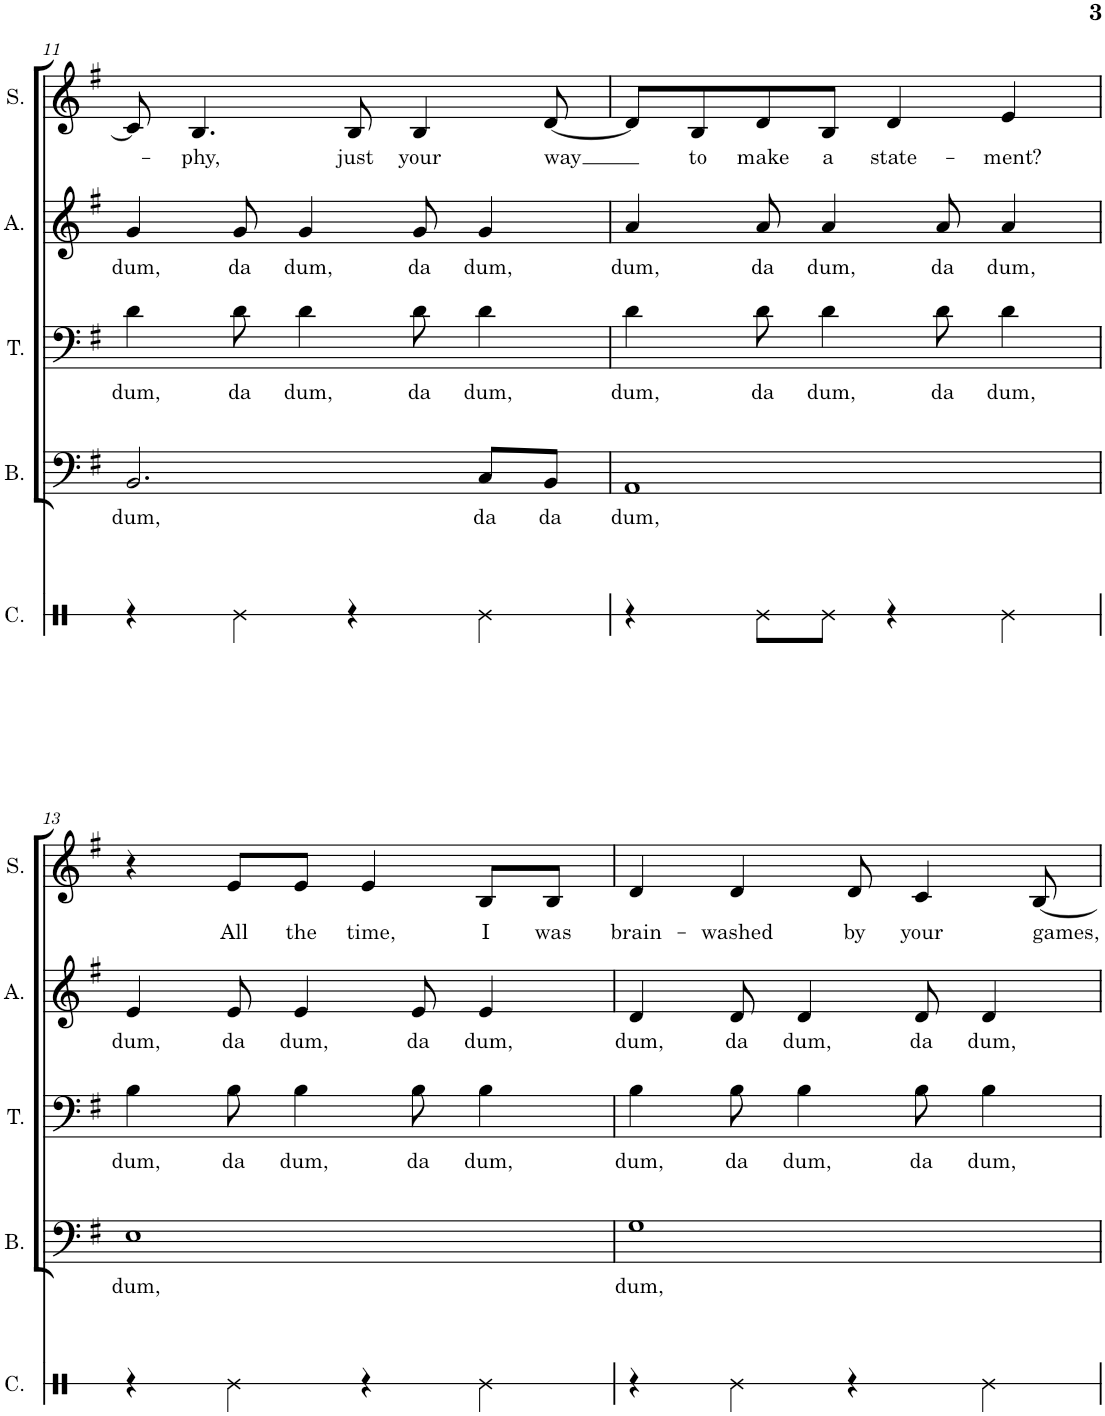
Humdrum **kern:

**kern	**kern	**text	**kern	**text	**kern	**text	**kern	**text
*part5	*part4	*part4	*part3	*part3	*part2	*part2	*part1	*part1
*staff5	*staff4	*staff4	*staff3	*staff3	*staff2	*staff2	*staff1	*staff1
*I"Claps	*I"Bass	*	*I"Tenor	*	*I"Alto	*	*I"Soprano	*
*I'C.	*I'B.	*	*I'T.	*	*I'A.	*	*I'S.	*
!!LO:PB:g=z
*clefX	*clefF4	*	*clefF4	*	*clefG2	*	*clefG2	*
*k[]	*k[f#]	*	*k[f#]	*	*k[f#]	*	*k[f#]	*
*M4/4	*M4/4	*	*M4/4	*	*M4/4	*	*M4/4	*
=11	=11	=11	=11	=11	=11	=11	=11	=11
!	!	!LO:LY:b	!	!LO:LY:b	!	!LO:LY:b	!	!
4r	2.BB/	dum,	4d\	dum,	4g/	dum,	8c/]	.
!	!	!	!	!	!	!	!	!LO:LY:b
.	.	.	.	.	.	.	4.B/	-phy,
!	!	!	!	!LO:LY:b	!	!LO:LY:b	!	!
4Re\	.	.	8d\	da	8g/	da	.	.
!	!	!	!	!LO:LY:b	!	!LO:LY:b	!	!
.	.	.	4d\	dum,	4g/	dum,	.	.
!	!	!	!	!	!	!	!	!LO:LY:b
4r	.	.	.	.	.	.	8B/	just
!	!	!	!	!LO:LY:b	!	!LO:LY:b	!	!LO:LY:b
.	.	.	8d\	da	8g/	da	4B/	your
!	!	!LO:LY:b	!	!LO:LY:b	!	!LO:LY:b	!	!
4Re\	8C/L	da	4d\	dum,	4g/	dum,	.	.
!	!	!LO:LY:b	!	!	!	!	!	!LO:LY:b
.	8BB/J	da	.	.	.	.	[8d/	way
=12	=12	=12	=12	=12	=12	=12	=12	=12
!	!	!LO:LY:b	!	!LO:LY:b	!	!LO:LY:b	!	!
4r	1AA	dum,	4d\	dum,	4a/	dum,	8d/L]	.
!	!	!	!	!	!	!	!	!LO:LY:b
.	.	.	.	.	.	.	8B/	to
!	!	!	!	!LO:LY:b	!	!LO:LY:b	!	!LO:LY:b
8Re\L	.	.	8d\	da	8a/	da	8d/	make
!	!	!	!	!LO:LY:b	!	!LO:LY:b	!	!LO:LY:b
8Re\J	.	.	4d\	dum,	4a/	dum,	8B/J	a
!	!	!	!	!	!	!	!	!LO:LY:b
4r	.	.	.	.	.	.	4d/	state-
!	!	!	!	!LO:LY:b	!	!LO:LY:b	!	!
.	.	.	8d\	da	8a/	da	.	.
!	!	!	!	!LO:LY:b	!	!LO:LY:b	!	!LO:LY:b
4Re\	.	.	4d\	dum,	4a/	dum,	4e/	-ment?
!!LO:LB:g=z
=13	=13	=13	=13	=13	=13	=13	=13	=13
!	!	!LO:LY:b	!	!LO:LY:b	!	!LO:LY:b	!	!
4r	1E	dum,	4B\	dum,	4e/	dum,	4r	.
!	!	!	!	!LO:LY:b	!	!LO:LY:b	!	!LO:LY:b
4Re\	.	.	8B\	da	8e/	da	8e/L	All
!	!	!	!	!LO:LY:b	!	!LO:LY:b	!	!LO:LY:b
.	.	.	4B\	dum,	4e/	dum,	8e/J	the
!	!	!	!	!	!	!	!	!LO:LY:b
4r	.	.	.	.	.	.	4e/	time,
!	!	!	!	!LO:LY:b	!	!LO:LY:b	!	!
.	.	.	8B\	da	8e/	da	.	.
!	!	!	!	!LO:LY:b	!	!LO:LY:b	!	!LO:LY:b
4Re\	.	.	4B\	dum,	4e/	dum,	8B/L	I
!	!	!	!	!	!	!	!	!LO:LY:b
.	.	.	.	.	.	.	8B/J	was
=14	=14	=14	=14	=14	=14	=14	=14	=14
!	!	!LO:LY:b	!	!LO:LY:b	!	!LO:LY:b	!	!LO:LY:b
4r	1G	dum,	4B\	dum,	4d/	dum,	4d/	brain-
!	!	!	!	!LO:LY:b	!	!LO:LY:b	!	!LO:LY:b
4Re\	.	.	8B\	da	8d/	da	4d/	-washed
!	!	!	!	!LO:LY:b	!	!LO:LY:b	!	!
.	.	.	4B\	dum,	4d/	dum,	.	.
!	!	!	!	!	!	!	!	!LO:LY:b
4r	.	.	.	.	.	.	8d/	by
!	!	!	!	!LO:LY:b	!	!LO:LY:b	!	!LO:LY:b
.	.	.	8B\	da	8d/	da	4c/	your
!	!	!	!	!LO:LY:b	!	!LO:LY:b	!	!
4Re\	.	.	4B\	dum,	4d/	dum,	.	.
!	!	!	!	!	!	!	!	!LO:LY:b
.	.	.	.	.	.	.	[8B/	games,
=	=	=	=	=	=	=	=	=
*-	*-	*-	*-	*-	*-	*-	*-	*-
